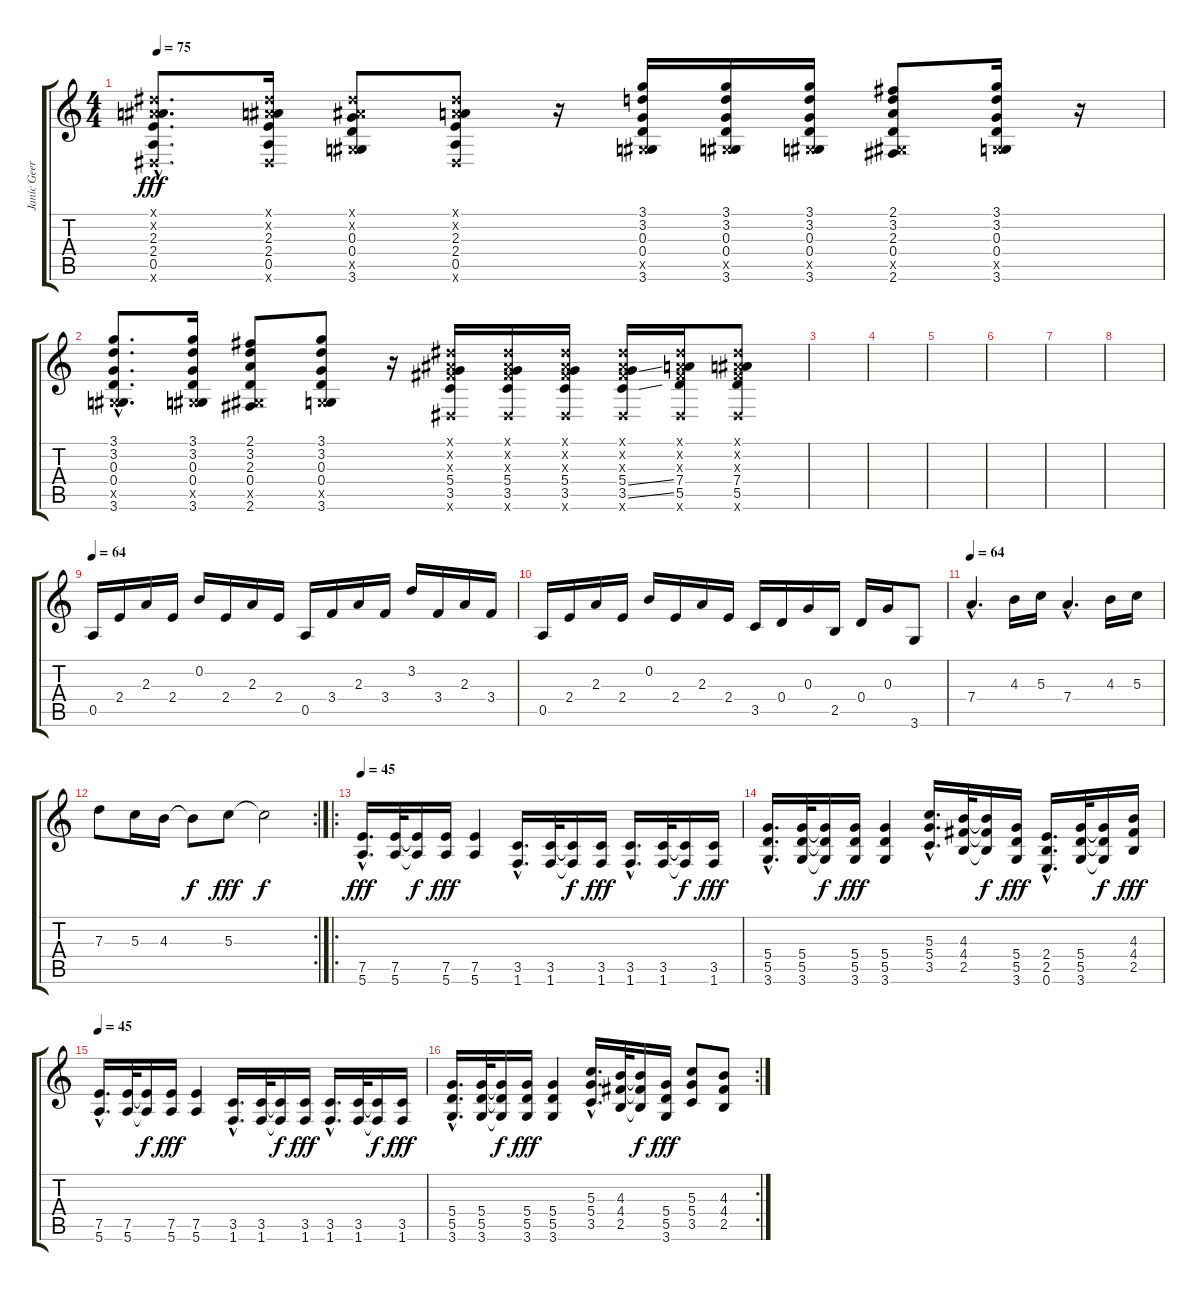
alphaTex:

\track ("Janic Geers" "Janic Geer") {instrument acousticguitarnylon}
\staff {score tabs}
\tuning (E4 B3 G3 D3 A2 E2) {hide}
\ts (4 4)
\tempo 75
\clef g2
\ks c
(-1.1{hac x} -1.2{hac x} 2.3{hac} 2.4{hac} 0.5{hac} -1.6{hac x}).8{d dy fff instrument overdrivenguitar} (-1.1{x} -1.2{x} 2.3 2.4 0.5 -1.6{x}).16 (-1.1{x} -1.2{x} 0.3 0.4 -1.5{x} 3.6).8 (-1.1{x} -1.2{x} 2.3 2.4 0.5 -1.6{x}).8 r.16 (3.1 3.2 0.3 0.4 -1.5{x} 3.6).16 (3.1 3.2 0.3 0.4 -1.5{x} 3.6).16 (3.1 3.2 0.3 0.4 -1.5{x} 3.6).16 (2.1 3.2 2.3 0.4 -1.5{x} 2.6).8 (3.1 3.2 0.3 0.4 -1.5{x} 3.6).16 r.16 |
(3.1{hac} 3.2{hac} 0.3{hac} 0.4{hac} -1.5{hac x} 3.6{hac}).8{d} (3.1 3.2 0.3 0.4 -1.5{x} 3.6).16 (2.1 3.2 2.3 0.4 -1.5{x} 2.6).8 (3.1 3.2 0.3 0.4 -1.5{x} 3.6).8 r.16 (-1.1{x} -1.2{x} -1.3{x} 5.4 3.5 -1.6{x}).16 (-1.1{x} -1.2{x} -1.3{x} 5.4 3.5 -1.6{x}).16 (-1.1{x} -1.2{x} -1.3{x} 5.4 3.5 -1.6{x}).16 (-1.1{x} -1.2{x} -1.3{x} 5.4{ss} 3.5{ss} -1.6{x}).16 (-1.1{x} -1.2{x} -1.3{x} 7.4 5.5 -1.6{x}).16 (-1.1{x} -1.2{x} -1.3{x} 7.4 5.5 -1.6{x}).8 |
|
|
|
|
|
|
\tempo 64
0.5.16 2.4.16 2.3.16 2.4.16 0.2.16 2.4.16 2.3.16 2.4.16 0.5.16 3.4.16 2.3.16 3.4.16 3.2.16 3.4.16 2.3.16 3.4.16 |
0.5.16 2.4.16 2.3.16 2.4.16 0.2.16 2.4.16 2.3.16 2.4.16 3.5.16 0.4.16 0.3.16 2.5.16 0.4.16 0.3.16 3.6.8 |
\tempo 64
7.4{hac}.4{d instrument overdrivenguitar} 4.3.16 5.3.16 7.4{hac}.4{d} 4.3.16 5.3.16 |
\rc 2
7.3.8 5.3.16 4.3.16 4.3{t}.8{dy f} 5.3.8{dy fff} 5.3{t}.2{dy f} |
\ro
\tempo 45
(7.5{hac} 5.6{hac}).16{d dy fff instrument distortionguitar} (7.5 5.6).32 (7.5{t} 5.6{t}).16{dy f} (7.5 5.6).16{dy fff} (7.5 5.6).4 (3.5{hac} 1.6{hac}).16{d} (3.5 1.6).32 (3.5{t} 1.6{t}).16{dy f} (3.5 1.6).16{dy fff} (3.5{hac} 1.6{hac}).16{d} (3.5 1.6).32 (3.5{t} 1.6{t}).16{dy f} (3.5 1.6).16{dy fff} |
(5.4{hac} 5.5{hac} 3.6{hac}).16{d} (5.4 5.5 3.6).32 (5.4{t} 5.5{t} 3.6{t}).16{dy f} (5.4 5.5 3.6).16{dy fff} (5.4 5.5 3.6).4 (5.3{hac} 5.4{hac} 3.5{hac}).16{d} (4.3 4.4 2.5).32 (4.3{t} 4.4{t} 2.5{t}).16{dy f} (5.4 5.5 3.6).16{dy fff} (2.4{hac} 2.5{hac} 0.6{hac}).16{d} (5.4 5.5 3.6).32 (5.4{t} 5.5{t} 3.6{t}).16{dy f} (4.3 4.4 2.5).16{dy fff} |
\tempo 45
(7.5{hac} 5.6{hac}).16{d} (7.5 5.6).32 (7.5{t} 5.6{t}).16{dy f} (7.5 5.6).16{dy fff} (7.5 5.6).4 (3.5{hac} 1.6{hac}).16{d} (3.5 1.6).32 (3.5{t} 1.6{t}).16{dy f} (3.5 1.6).16{dy fff} (3.5{hac} 1.6{hac}).16{d} (3.5 1.6).32 (3.5{t} 1.6{t}).16{dy f} (3.5 1.6).16{dy fff} |
\rc 2
(5.4{hac} 5.5{hac} 3.6{hac}).16{d} (5.4 5.5 3.6).32 (5.4{t} 5.5{t} 3.6{t}).16{dy f} (5.4 5.5 3.6).16{dy fff} (5.4 5.5 3.6).4 (5.3{hac} 5.4{hac} 3.5{hac}).16{d} (4.3 4.4 2.5).32 (4.3{t} 4.4{t} 2.5{t}).16{dy f} (5.4 5.5 3.6).16{dy fff} (5.3 5.4 3.5).8 (4.3 4.4 2.5).8
